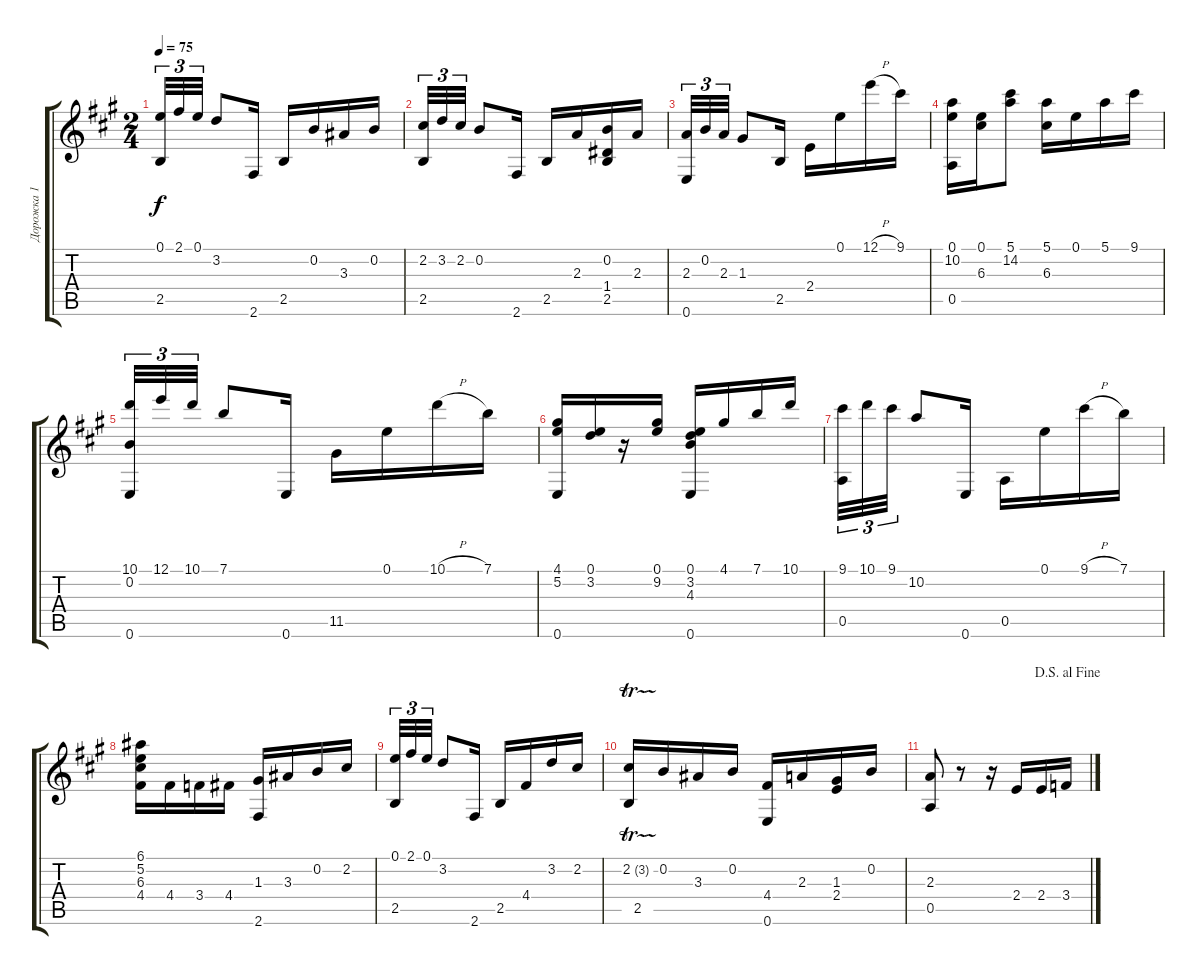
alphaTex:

\track ("Дорожка 1" "Дорожка 1") {instrument acousticguitarnylon}
\staff {score tabs}
\tuning (E4 B3 G3 D3 A2 E2) {hide}
\ts (2 4)
\tempo 75
\clef g2
\ks a
(0.1 2.5).32{tu (3 2) dy f} 2.1.32{tu (3 2)} 0.1.32{tu (3 2)} 3.2.8 2.6.16 2.5.16 0.2.16 3.3.16 0.2.16 |
(2.2 2.5).32{tu (3 2)} 3.2.32{tu (3 2)} 2.2.32{tu (3 2)} 0.2.8 2.6.16 2.5.16 2.3.16 (0.2 1.4 2.5).16 2.3.16 |
(2.3 0.6).32{tu (3 2)} 0.2.32{tu (3 2)} 2.3.32{tu (3 2)} 1.3.8 2.5.16 2.4.16 0.1.16 12.1{h}.16 9.1.16 |
(0.1 10.2 0.5).16 (0.1 6.3).16 (5.1 14.2).8 (5.1 6.3).16 0.1.16 5.1.16 9.1.16 |
(10.1 0.2 0.6).32{tu (3 2)} 12.1.32{tu (3 2)} 10.1.32{tu (3 2)} 7.1.8 0.6.16 11.5.16 0.1.16 10.1{h}.16 7.1.16 |
(4.1 5.2 0.6).16 (0.1 3.2).16 r.16 (0.1 9.2).16 (0.1 3.2 4.3 0.6).16 4.1.16 7.1.16 10.1.16 |
(9.1 0.5).32{tu (3 2)} 10.1.32{tu (3 2)} 9.1.32{tu (3 2)} 10.2.8 0.6.16 0.5.16 0.1.16 9.1{h}.16 7.1.16 |
(6.1 5.2 6.3 4.4).16 4.4.16 3.4.16 4.4.16 (1.3 2.6).16 3.3.16 0.2.16 2.2.16 |
(0.1 2.5).32{tu (3 2)} 2.1.32{tu (3 2)} 0.1.32{tu (3 2)} 3.2.8 2.6.16 2.5.16 4.4.16 3.2.16 2.2.16 |
(2.2{tr (3 64)} 2.5).16 0.2.16 3.3.16 0.2.16 (4.4 0.6).16 2.3.16 (1.3 2.4).16 0.2.16 |
\jump dalsegnoalfine
(2.3 0.5).8 r.8 r.16 2.4.16 2.4.16 3.4.16
